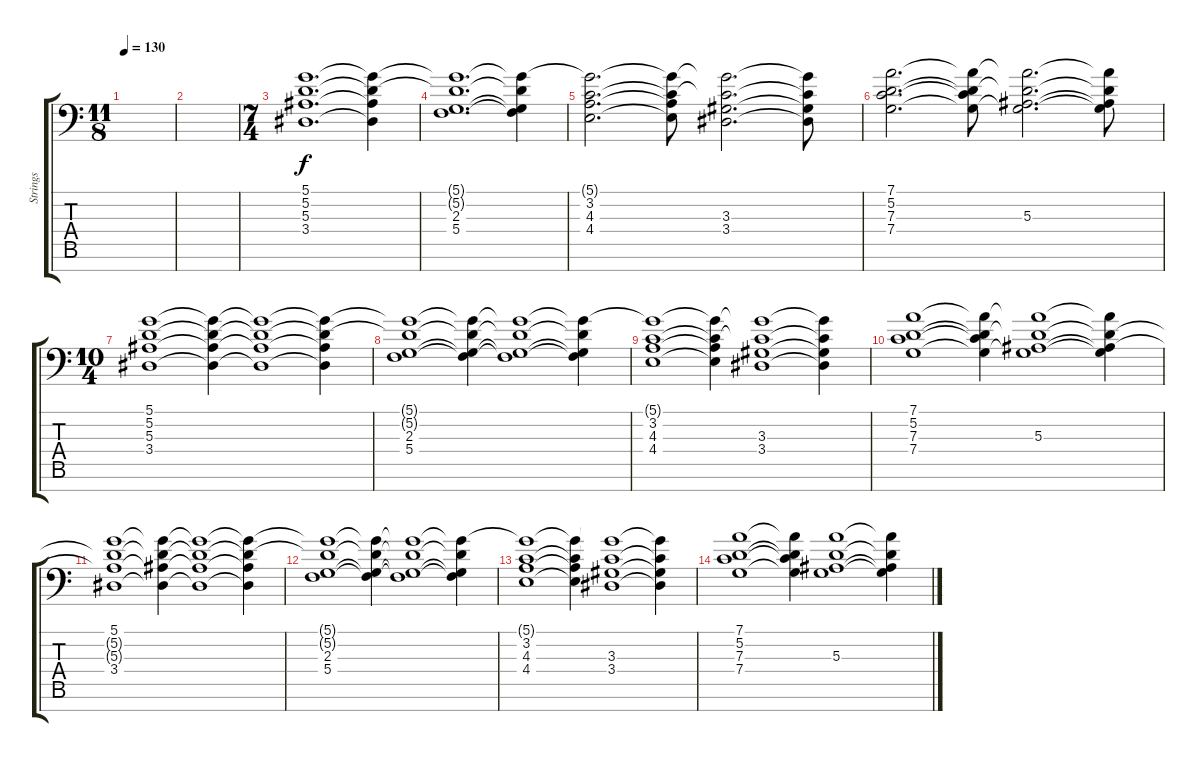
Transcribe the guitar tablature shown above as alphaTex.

\track ("Strings" "Strings") {instrument stringensemble1}
\staff {score tabs}
\tuning (D4 A3 F3 C3 G2 D2 G1) {hide}
\ts (11 8)
\tempo 130
\clef f4
\ks c
|
|
\ts (7 4)
(5.1 5.2 5.3 3.4).1{d} (5.1{t} 5.2{t} 5.3{t} 3.4{t}).4 |
(5.1{t} 5.2{t} 2.3 5.4).1{d} (5.1{t} 5.2{t} 2.3{t} 5.4{t}).4 |
(5.1{t} 3.2 4.3 4.4).2{d} (5.1{t} 3.2{t} 4.3{t} 4.4{t}).8 (5.1{t} 3.2{t} 3.3 3.4).2{d} (5.1{t} 3.2{t} 3.3{t} 3.4{t}).8 |
(7.1 5.2 7.3 7.4).2{d} (7.1{t} 5.2{t} 7.3{t} 7.4{t}).8 (7.1{t} 5.2{t} 5.3 7.4{t}).2{d} (7.1{t} 5.2{t} 5.3{t} 7.4{t}).8 |
\ts (10 4)
(5.1 5.2 5.3 3.4).1 (5.1{t} 5.2{t} 5.3{t} 3.4{t}).4 (5.1{t} 5.2{t} 5.3{t} 3.4{t}).1 (5.1{t} 5.2{t} 5.3{t} 3.4{t}).4 |
(5.1{t} 5.2{t} 2.3 5.4).1 (5.1{t} 5.2{t} 2.3{t} 5.4{t}).4 (5.1{t} 5.2{t} 2.3{t} 5.4{t}).1 (5.1{t} 5.2{t} 2.3{t} 5.4{t}).4 |
(5.1{t} 3.2 4.3 4.4).1 (5.1{t} 3.2{t} 4.3{t} 4.4{t}).4 (5.1{t} 3.2{t} 3.3 3.4).1 (5.1{t} 3.2{t} 3.3{t} 3.4{t}).4 |
(7.1 5.2 7.3 7.4).1 (7.1{t} 5.2{t} 7.3{t} 7.4{t}).4 (7.1{t} 5.2{t} 5.3 7.4{t}).1 (7.1{t} 5.2{t} 5.3{t} 7.4{t}).4 |
(5.1 5.2{t} 5.3{t} 3.4).1 (5.1{t} 5.2{t} 5.3{t} 3.4{t}).4 (5.1{t} 5.2{t} 5.3{t} 3.4{t}).1 (5.1{t} 5.2{t} 5.3{t} 3.4{t}).4 |
(5.1{t} 5.2{t} 2.3 5.4).1 (5.1{t} 5.2{t} 2.3{t} 5.4{t}).4 (5.1{t} 5.2{t} 2.3{t} 5.4{t}).1 (5.1{t} 5.2{t} 2.3{t} 5.4{t}).4 |
(5.1{t} 3.2 4.3 4.4).1 (5.1{t} 3.2{t} 4.3{t} 4.4{t}).4 (5.1{t} 3.2{t} 3.3 3.4).1 (5.1{t} 3.2{t} 3.3{t} 3.4{t}).4 |
(7.1 5.2 7.3 7.4).1 (7.1{t} 5.2{t} 7.3{t} 7.4{t}).4 (7.1{t} 5.2{t} 5.3 7.4{t}).1 (7.1{t} 5.2{t} 5.3{t} 7.4{t}).4
